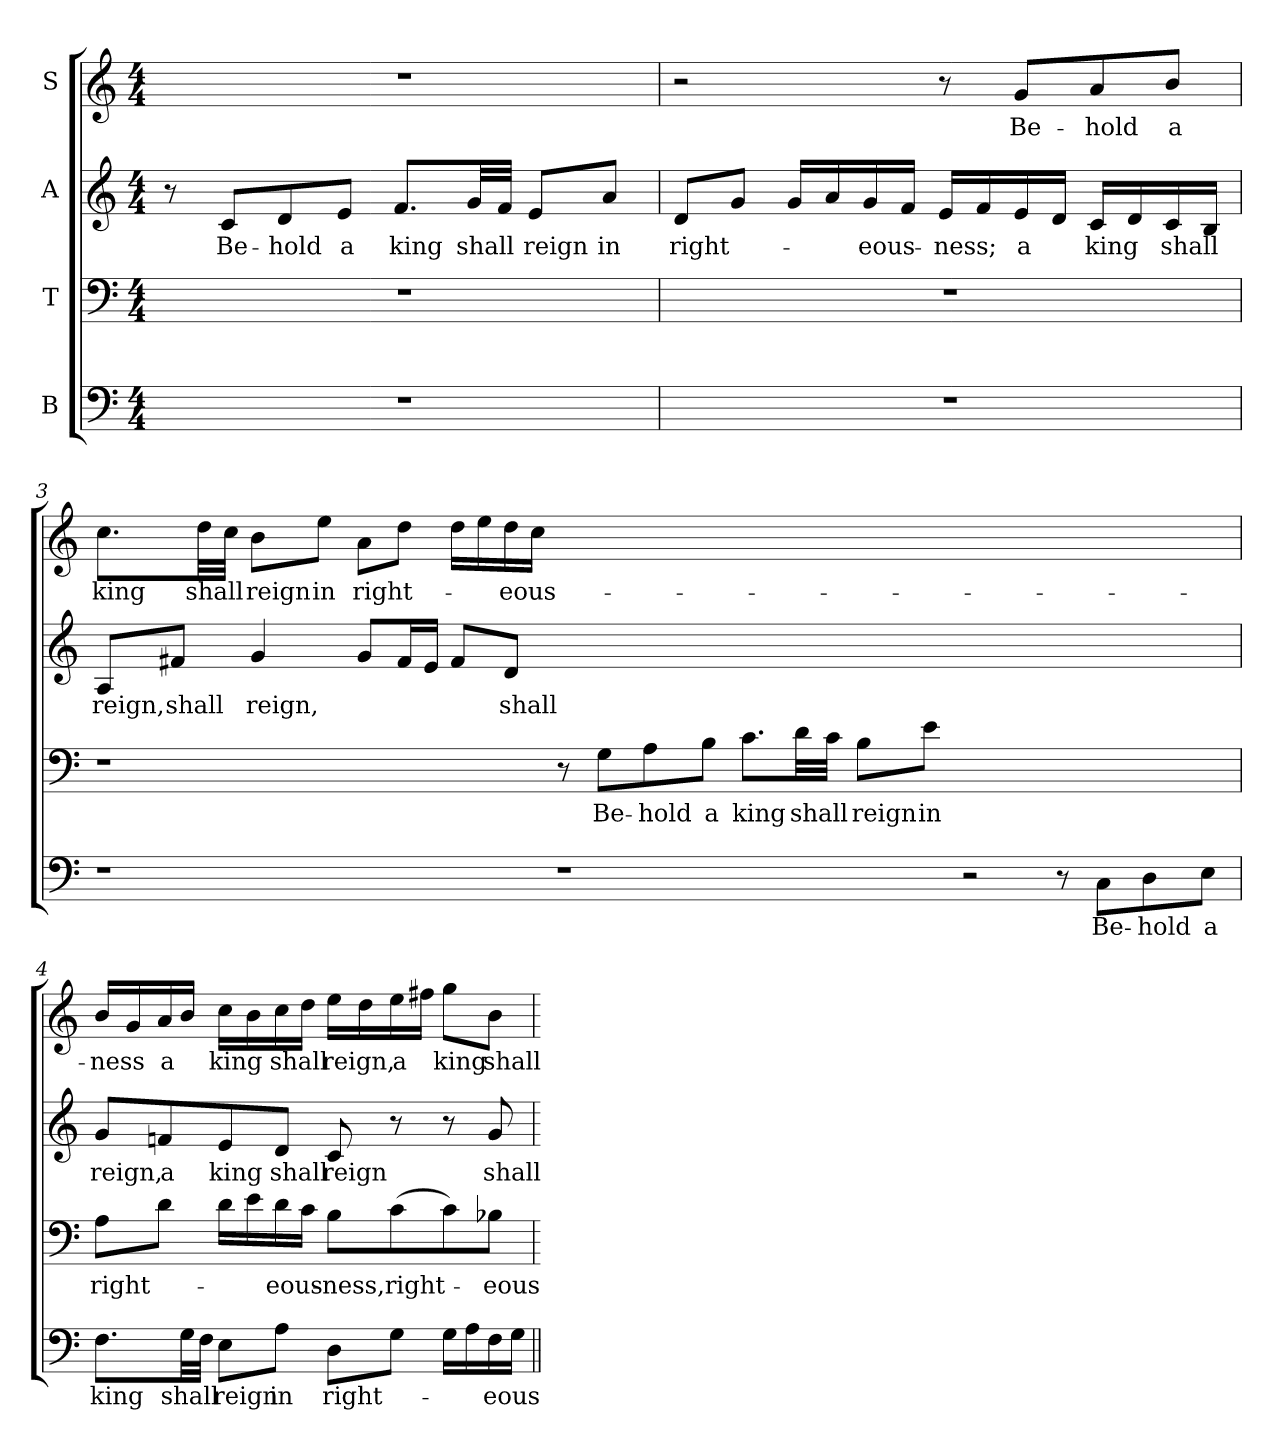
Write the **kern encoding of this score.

**kern	**text	**kern	**text	**kern	**text	**kern	**text
*part4	*part4	*part3	*part3	*part2	*part2	*part1	*part1
*staff4	*staff4	*staff3	*staff3	*staff2	*staff2	*staff1	*staff1
*I"B	*	*I"T	*	*I"A	*	*I"S	*
*clefF4	*	*clefF4	*	*clefG2	*	*clefG2	*
*k[]	*	*k[]	*	*k[]	*	*k[]	*
*C:	*	*C:	*	*C:	*	*C:	*
*M4/4	*	*M4/4	*	*M4/4	*	*M4/4	*
=1	=1	=1	=1	=1	=1	=1	=1
1r	.	1r	.	8r	.	1r	.
.	.	.	.	8cL	Be-	.	.
.	.	.	.	8d	-hold	.	.
.	.	.	.	8eJ	a	.	.
.	.	.	.	8.fL	king	.	.
.	.	.	.	32g	shall	.	.
.	.	.	.	32fJ	.	.	.
.	.	.	.	8eL	reign	.	.
.	.	.	.	8aJ	in	.	.
=2	=2	=2	=2	=2	=2	=2	=2
1r	.	1r	.	8dL	right-	2r	.
.	.	.	.	8gJ	.	.	.
.	.	.	.	16gL	.	.	.
.	.	.	.	16a	.	.	.
.	.	.	.	16g	-eous-	.	.
.	.	.	.	16fJ	.	.	.
.	.	.	.	16eL	-ness;	8r	.
.	.	.	.	16f	.	.	.
.	.	.	.	16e	a	8gL	Be-
.	.	.	.	16dJ	.	.	.
.	.	.	.	16cL	king	8a	-hold
.	.	.	.	16d	.	.	.
.	.	.	.	16c	shall	8bJ	a
.	.	.	.	16BJ	.	.	.
=3	=3	=3	=3	=3	=3	=3	=3
1r	.	1r	.	8AL	reign,	8.ccL	king
.	.	.	.	8f#XJ	shall	.	.
.	.	.	.	.	.	32dd	shall
.	.	.	.	.	.	32ccJ	.
.	.	.	.	4g	reign,	8bL	reign
.	.	.	.	.	.	8eeJ	in
.	.	.	.	8gL	.	8aL	right-
.	.	.	.	16f#	.	8ddJ	.
.	.	.	.	16eJ	.	.	.
.	.	.	.	8f#L	.	16ddL	.
.	.	.	.	.	.	16ee	.
.	.	.	.	8dJ	shall	16dd	-eous-
.	.	.	.	.	.	16ccJ	.
1r	.	8r	.	0ryy	.	0ryy	.
.	.	8GL	Be-	.	.	.	.
.	.	8A	-hold	.	.	.	.
.	.	8BJ	a	.	.	.	.
.	.	8.cL	king	.	.	.	.
.	.	32d	shall	.	.	.	.
.	.	32cJ	.	.	.	.	.
.	.	8BL	reign	.	.	.	.
.	.	8eJ	in	.	.	.	.
2r	.	1ryy	.	.	.	.	.
8r	.	.	.	.	.	.	.
8CL	Be-	.	.	.	.	.	.
8D	-hold	.	.	.	.	.	.
8EJ	a	.	.	.	.	.	.
=4	=4	=4	=4	=4	=4	=4	=4
8.FL	king	8AL	right-	8gL	reign,	16bL	-ness
.	.	.	.	.	.	16g	.
.	.	8dJ	.	8fn	a	16a	a
32G	shall	.	.	.	.	16bJ	.
32FJ	.	.	.	.	.	.	.
8EL	reign	16dL	.	8e	king	16ccL	king
.	.	16e	.	.	.	16b	.
8AJ	in	16d	-eous-	8dJ	shall	16cc	shall
.	.	16cJ	.	.	.	16ddJ	.
8DL	right-	8BL	-ness,	8c	reign	16eeL	reign,
.	.	.	.	.	.	16dd	.
8GJ	.	(8c	right-	8r	.	16ee	a
.	.	.	.	.	.	16ff#XJ	.
16GL	.	8c)	.	8r	.	8ggL	king
16A	.	.	.	.	.	.	.
16F	-eous-	8B-XJ	-eous-	8g	shall	8bJ	shall
16GJ	.	.	.	.	.	.	.
=||	=	=	=	=	=	=	=
*-	*-	*-	*-	*-	*-	*-	*-
